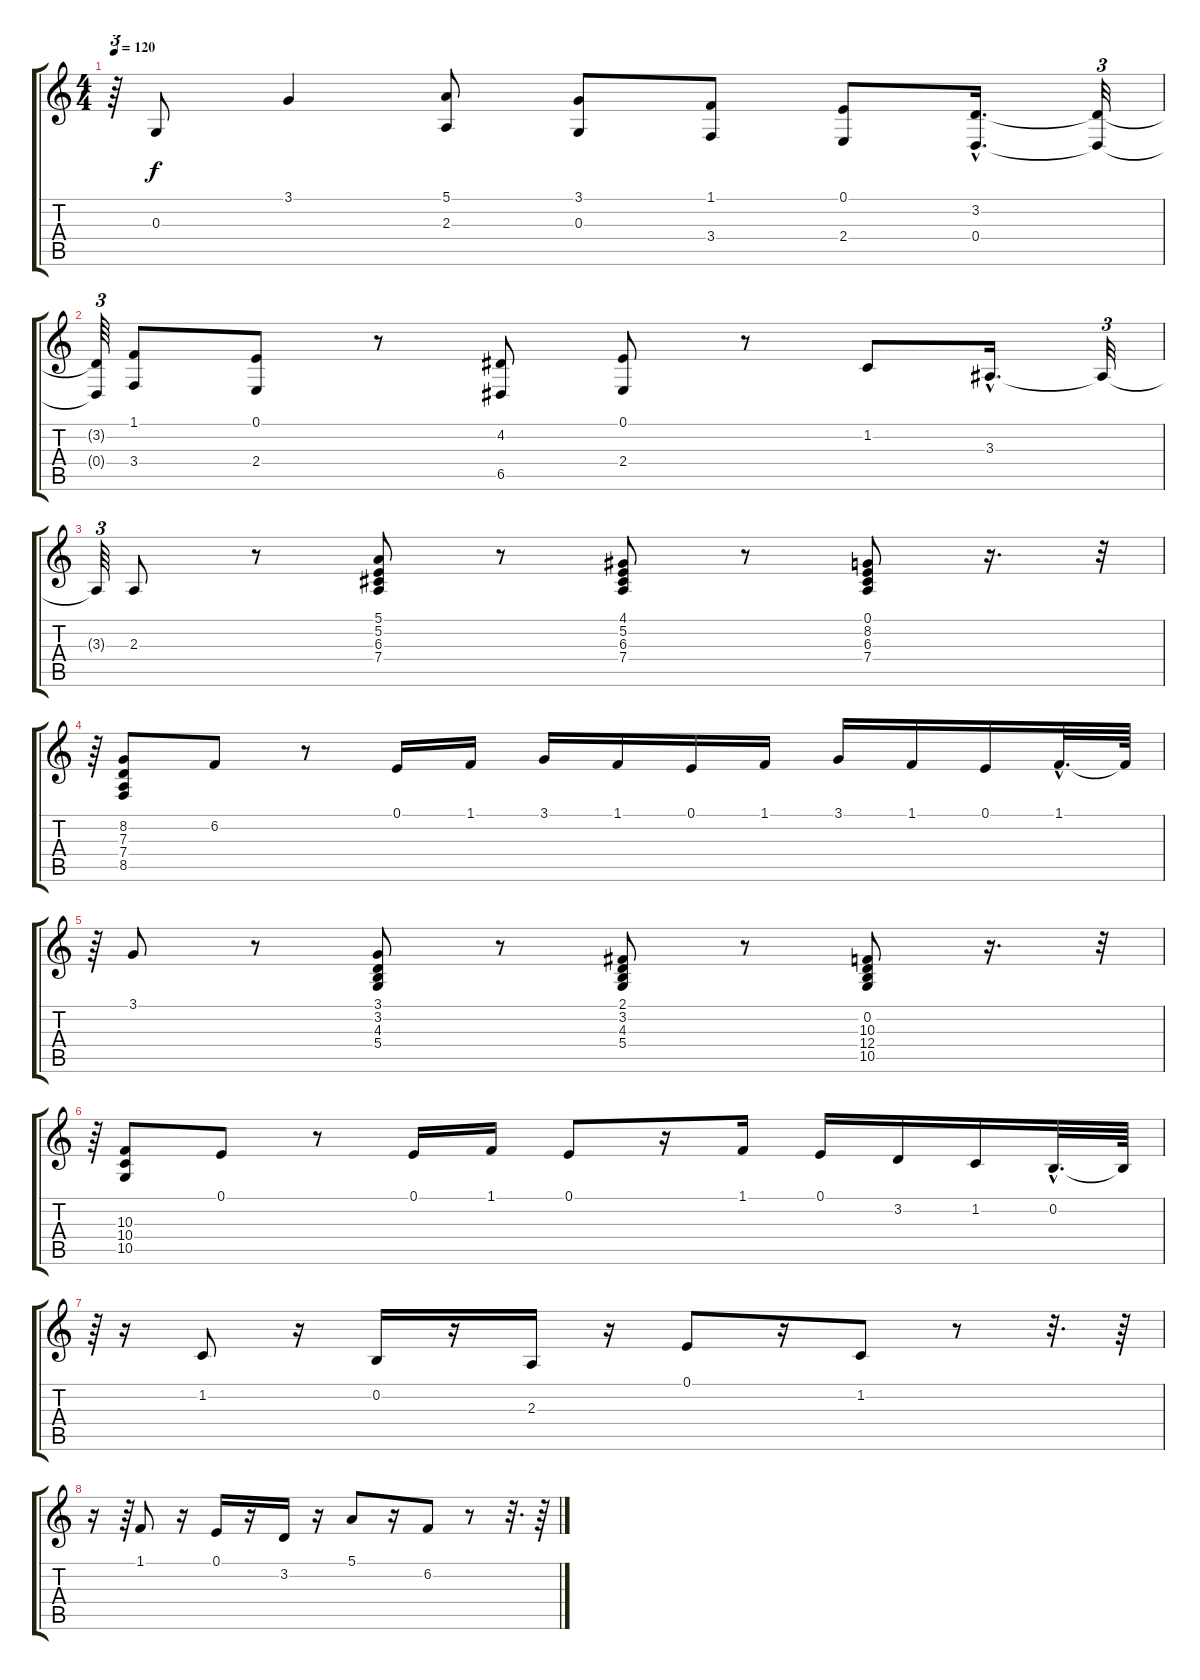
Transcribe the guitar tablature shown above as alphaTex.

\track "" {instrument accordion}
\staff {score tabs}
\tuning (E4 B3 G3 D3 A2 E2) {hide}
\ts (4 4)
\tempo 120
\clef g2
\ks c
r.64{tu (3 2) dy f} 0.3.8 3.1.4 (5.1 2.3).8 (3.1 0.3).8 (1.1 3.4).8 (0.1 2.4).8 (3.2{hac} 0.4{hac}).16{d} (3.2{t} 0.4{t}).32{tu (3 2)} |
(3.2{t} 0.4{t}).64{tu (3 2)} (1.1 3.4).8 (0.1 2.4).8 r.8 (4.2 6.5).8 (0.1 2.4).8 r.8 1.2.8 3.3{hac}.16{d} 3.3{t}.32{tu (3 2)} |
3.3{t}.64{tu (3 2)} 2.3.8 r.8 (5.1 5.2 6.3 7.4).8 r.8 (4.1 5.2 6.3 7.4).8 r.8 (0.1 8.2 6.3 7.4).8 r.16{d} r.32{tu (3 2)} |
r.64{tu (3 2)} (8.2 7.3 7.4 8.5).8 6.2.8 r.8 0.1.16 1.1.16 3.1.16 1.1.16 0.1.16 1.1.16 3.1.16 1.1.16 0.1.16 1.1{hac}.32{d} 1.1{t}.64 |
r.64{tu (3 2)} 3.1.8 r.8 (3.1 3.2 4.3 5.4).8 r.8 (2.1 3.2 4.3 5.4).8 r.8 (0.2 10.3 12.4 10.5).8 r.16{d} r.32{tu (3 2)} |
r.64{tu (3 2)} (10.3 10.4 10.5).8 0.1.8 r.8 0.1.16 1.1.16 0.1.8 r.16 1.1.16 0.1.16 3.2.16 1.2.16 0.2{hac}.32{d} 0.2{t}.64 |
r.64{tu (3 2)} r.16 1.2.8 r.16 0.2.16 r.16 2.3.16 r.16 0.1.8 r.16 1.2.8 r.8 r.32{d} r.64 |
r.16 r.64{tu (3 2)} 1.1.8 r.16 0.1.16 r.16 3.2.16 r.16 5.1.8 r.16 6.2.8 r.8 r.32{d} r.64
